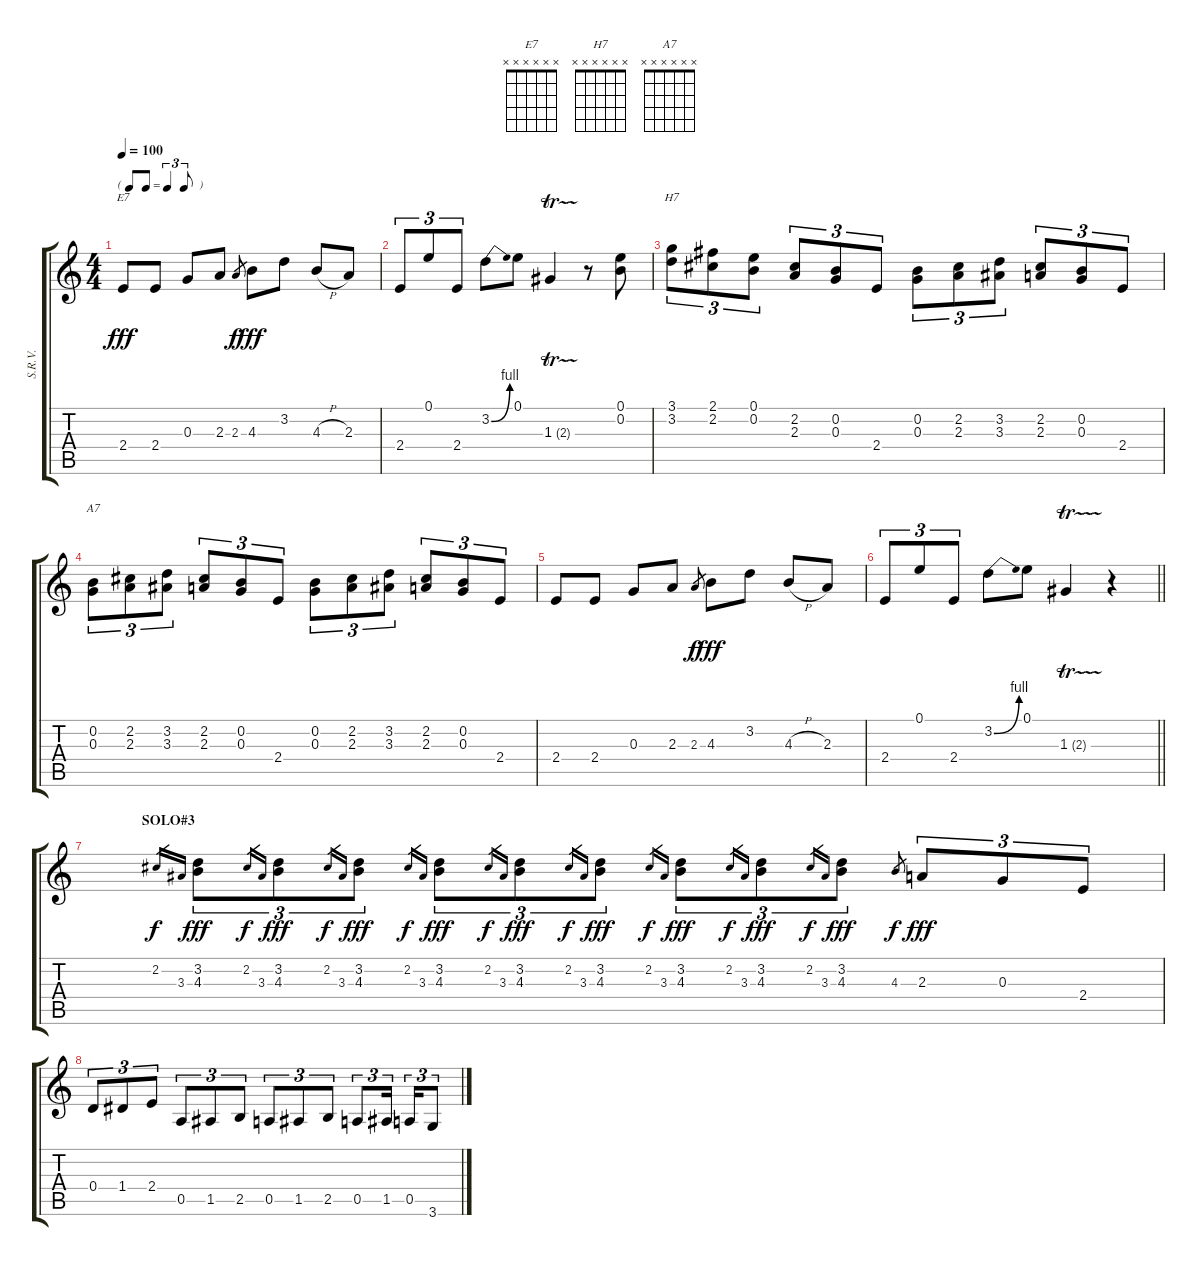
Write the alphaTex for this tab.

\track ("S.R.V." "S.R.V.") {instrument overdrivenguitar}
\staff {score tabs}
\tuning (E4 B3 G3 D3 A2 E2) {hide}
\chord ("E7" x x x x x x)
\chord ("H7" x x x x x x)
\chord ("A7" x x x x x x)
\ts (4 4)
\tf triplet8th
\tempo 100
\clef g2
\ks c
2.4.8{ch "E7" dy fff} 2.4.8 0.3.8 2.3.8 2.3.8{gr dy f} 4.3.8{dy fff} 3.2.8 4.3{h}.8 2.3.8 |
2.4.8{tu (3 2)} 0.1.8{tu (3 2)} 2.4.8{tu (3 2)} 3.2{be (bend 0 0 60 4)}.8 0.1.8 1.3{tr (2 32)}.4 r.8 (0.1 0.2).8 |
(3.1 3.2).8{tu (3 2) ch "H7"} (2.1 2.2).8{tu (3 2)} (0.1 0.2).8{tu (3 2)} (2.2 2.3).8{tu (3 2)} (0.2 0.3).8{tu (3 2)} 2.4.8{tu (3 2)} (0.2 0.3).8{tu (3 2)} (2.2 2.3).8{tu (3 2)} (3.2 3.3).8{tu (3 2)} (2.2 2.3).8{tu (3 2)} (0.2 0.3).8{tu (3 2)} 2.4.8{tu (3 2)} |
(0.2 0.3).8{tu (3 2) ch "A7"} (2.2 2.3).8{tu (3 2)} (3.2 3.3).8{tu (3 2)} (2.2 2.3).8{tu (3 2)} (0.2 0.3).8{tu (3 2)} 2.4.8{tu (3 2)} (0.2 0.3).8{tu (3 2)} (2.2 2.3).8{tu (3 2)} (3.2 3.3).8{tu (3 2)} (2.2 2.3).8{tu (3 2)} (0.2 0.3).8{tu (3 2)} 2.4.8{tu (3 2)} |
2.4.8 2.4.8 0.3.8 2.3.8 2.3.8{gr dy f} 4.3.8{dy fff} 3.2.8 4.3{h}.8 2.3.8 |
\barLineRight lightlight
2.4.8{tu (3 2)} 0.1.8{tu (3 2)} 2.4.8{tu (3 2)} 3.2{be (bend 0 0 60 4)}.8 0.1.8 1.3{tr (2 32)}.4 r.4 |
\section ("" "SOLO#3")
2.2.16{gr dy f} 3.3.16{gr} (3.2 4.3).8{tu (3 2) dy fff} 2.2.16{gr dy f} 3.3.16{gr} (3.2 4.3).8{tu (3 2) dy fff} 2.2.16{gr dy f} 3.3.16{gr} (3.2 4.3).8{tu (3 2) dy fff} 2.2.16{gr dy f} 3.3.16{gr} (3.2 4.3).8{tu (3 2) dy fff} 2.2.16{gr dy f} 3.3.16{gr} (3.2 4.3).8{tu (3 2) dy fff} 2.2.16{gr dy f} 3.3.16{gr} (3.2 4.3).8{tu (3 2) dy fff} 2.2.16{gr dy f} 3.3.16{gr} (3.2 4.3).8{tu (3 2) dy fff} 2.2.16{gr dy f} 3.3.16{gr} (3.2 4.3).8{tu (3 2) dy fff} 2.2.16{gr dy f} 3.3.16{gr} (3.2 4.3).8{tu (3 2) dy fff} 4.3.8{gr dy f} 2.3.8{tu (3 2) dy fff} 0.3.8{tu (3 2)} 2.4.8{tu (3 2)} |
0.4.8{tu (3 2)} 1.4.8{tu (3 2)} 2.4.8{tu (3 2)} 0.5.8{tu (3 2)} 1.5.8{tu (3 2)} 2.5.8{tu (3 2)} 0.5.8{tu (3 2)} 1.5.8{tu (3 2)} 2.5.8{tu (3 2)} 0.5.8{tu (3 2)} 1.5.16{tu (3 2) beam splitsecondary} 0.5.16{tu (3 2)} 3.6.8{tu (3 2)}
